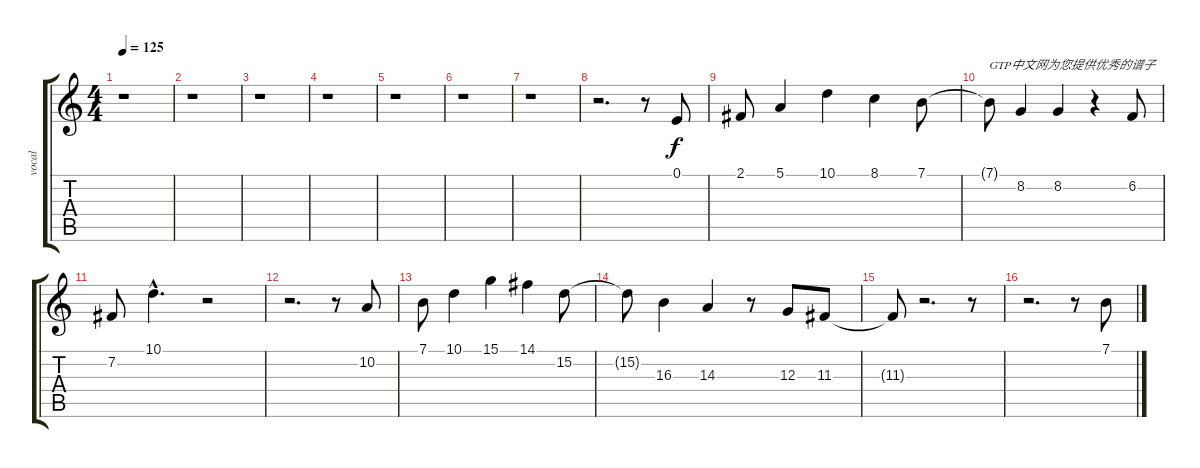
\track ("vocal" "vocal") {instrument lead6voice}
\staff {score tabs}
\tuning (E4 B3 G3 D3 A2 E2) {hide}
\ts (4 4)
\tempo 125
\clef g2
\ks c
r.1{dy f instrument lead6voice} |
r.1 |
r.1 |
r.1 |
r.1 |
r.1 |
r.1 |
r.2{d} r.8 0.1.8 |
2.1.8 5.1.4 10.1.4 8.1.4 7.1.8 |
7.1{t}.8{txt "GTP中文网为您提供优秀的谱子"} 8.2.4 8.2.4 r.4 6.2.8 |
7.2.8 10.1{hac}.4{d} r.2 |
r.2{d} r.8 10.2.8 |
7.1.8 10.1.4 15.1.4 14.1.4 15.2.8 |
15.2{t}.8 16.3.4 14.3.4 r.8 12.3.8 11.3.8 |
11.3{t}.8 r.2{d} r.8 |
r.2{d} r.8 7.1.8
